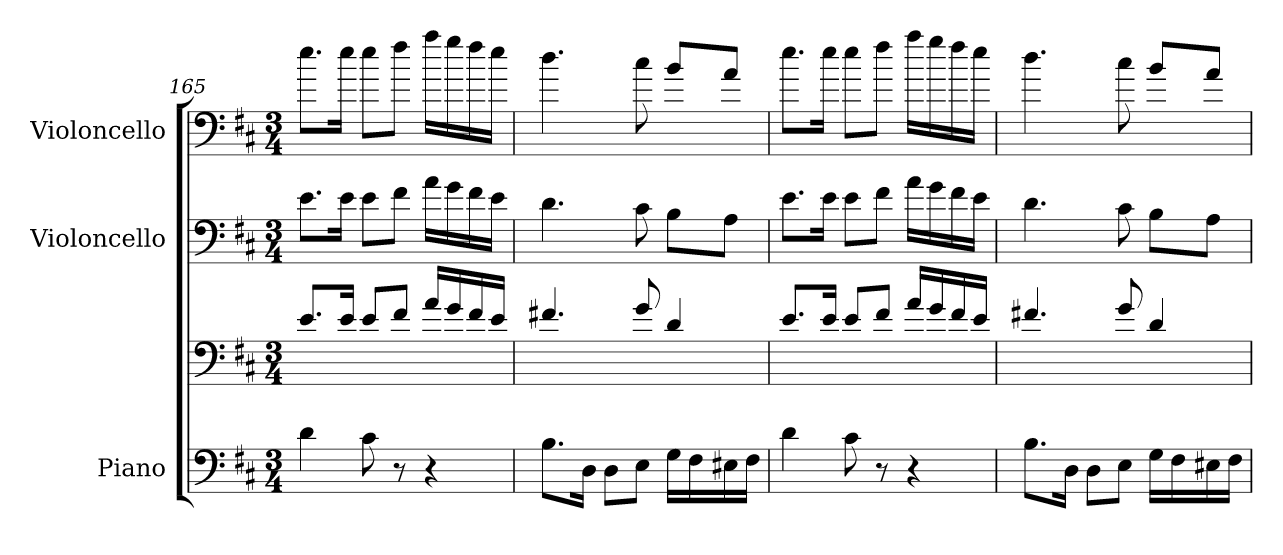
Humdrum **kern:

**kern	**kern	**kern	**kern
*part3	*part3	*part2	*part1
*staff4	*staff3	*staff2	*staff1
*I"Piano	*	*I"Violoncello	*I"Violoncello
*I'Pno.	*	*I'Vc.	*I'Vc.
!!LO:LB:g=z
*clefF4	*clefF4	*clefF4	*clefF4
*k[f#c#]	*k[f#c#]	*k[f#c#]	*k[f#c#]
*M3/4	*M3/4	*M3/4	*M3/4
=165	=165	=165	=165
4d\	8.e/L	8.e\L	8.ee\L
.	16e/Jk	16e\Jk	16ee\Jk
8c#\	8e/L	8e\L	8ee\L
8r	8f#/J	8f#\J	8ff#\J
4r	16a/LL	16a\LL	16aa\LL
.	16g/	16g\	16gg\
.	16f#/	16f#\	16ff#\
.	16e/JJ	16e\JJ	16ee\JJ
=166	=166	=166	=166
8.B\L	4.f#X/	4.d\	4.dd\
16D\Jk	.	.	.
8D\L	.	.	.
8E\J	8g/	8c#\	8cc#\
16G\LL	4d/	8B\L	8b/L
16F#\	.	.	.
16E#X\	.	8A\J	8a/J
16F#\JJ	.	.	.
=167	=167	=167	=167
4d\	8.e/L	8.e\L	8.ee\L
.	16e/Jk	16e\Jk	16ee\Jk
8c#\	8e/L	8e\L	8ee\L
8r	8f#/J	8f#\J	8ff#\J
4r	16a/LL	16a\LL	16aa\LL
.	16g/	16g\	16gg\
.	16f#/	16f#\	16ff#\
.	16e/JJ	16e\JJ	16ee\JJ
=168	=168	=168	=168
8.B\L	4.f#X/	4.d\	4.dd\
16D\Jk	.	.	.
8D\L	.	.	.
8E\J	8g/	8c#\	8cc#\
16G\LL	4d/	8B\L	8b/L
16F#\	.	.	.
16E#X\	.	8A\J	8a/J
16F#\JJ	.	.	.
=	=	=	=
*-	*-	*-	*-
